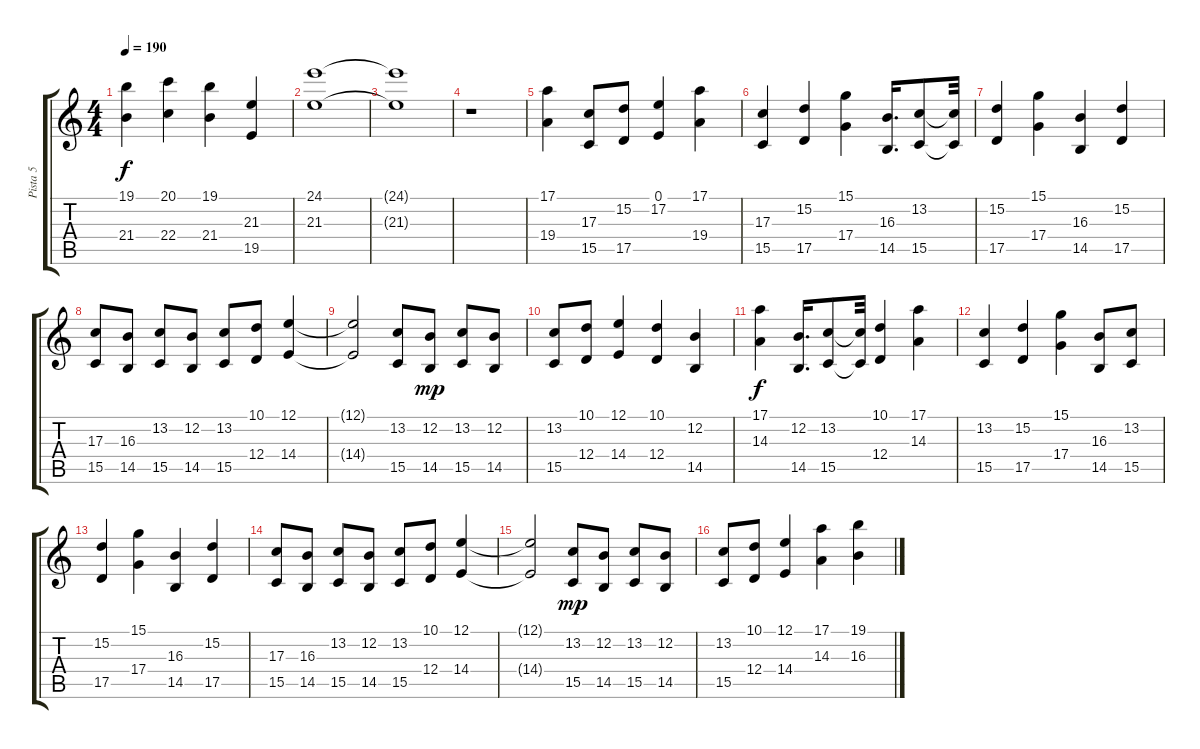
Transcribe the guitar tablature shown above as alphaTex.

\track ("Pista 5" "Pista 5") {instrument stringensemble1}
\staff {score tabs}
\tuning (E4 B3 G3 D3 A2 E2) {hide}
\ts (4 4)
\tempo 190
\clef g2
\ks c
(19.1{t} 21.4{t}).4{dy f} (20.1 22.4).4 (19.1 21.4).4 (21.3 19.5).4 |
(24.1 21.3).1 |
(24.1{t} 21.3{t}).1 |
r.1 |
(17.1 19.4).4 (17.3 15.5).8 (15.2 17.5).8 (0.1 17.2).4 (17.1 19.4).4 |
(17.3 15.5).4 (15.2 17.5).4 (15.1 17.4).4 (16.3 14.5).16{d} (13.2 15.5).8 (13.2{t} 15.5{t}).32 |
(15.2 17.5).4 (15.1 17.4).4 (16.3 14.5).4 (15.2 17.5).4 |
(17.3 15.5).8 (16.3 14.5).8 (13.2 15.5).8 (12.2 14.5).8 (13.2 15.5).8 (10.1 12.4).8 (12.1 14.4).4 |
(12.1{t} 14.4{t}).2 (13.2 15.5).8 (12.2 14.5).8{dy mp} (13.2 15.5).8 (12.2 14.5).8 |
(13.2 15.5).8 (10.1 12.4).8 (12.1 14.4).4 (10.1 12.4).4 (12.2 14.5).4 |
(17.1 14.3).4{dy f} (12.2 14.5).16{d} (13.2 15.5).8 (13.2{t} 15.5{t}).32 (10.1 12.4).4 (17.1 14.3).4 |
(13.2 15.5).4 (15.2 17.5).4 (15.1 17.4).4 (16.3 14.5).8 (13.2 15.5).8 |
(15.2 17.5).4 (15.1 17.4).4 (16.3 14.5).4 (15.2 17.5).4 |
(17.3 15.5).8 (16.3 14.5).8 (13.2 15.5).8 (12.2 14.5).8 (13.2 15.5).8 (10.1 12.4).8 (12.1 14.4).4 |
(12.1{t} 14.4{t}).2 (13.2 15.5).8{dy mp} (12.2 14.5).8 (13.2 15.5).8 (12.2 14.5).8 |
(13.2 15.5).8 (10.1 12.4).8 (12.1 14.4).4 (17.1 14.3).4 (19.1 16.3).4
